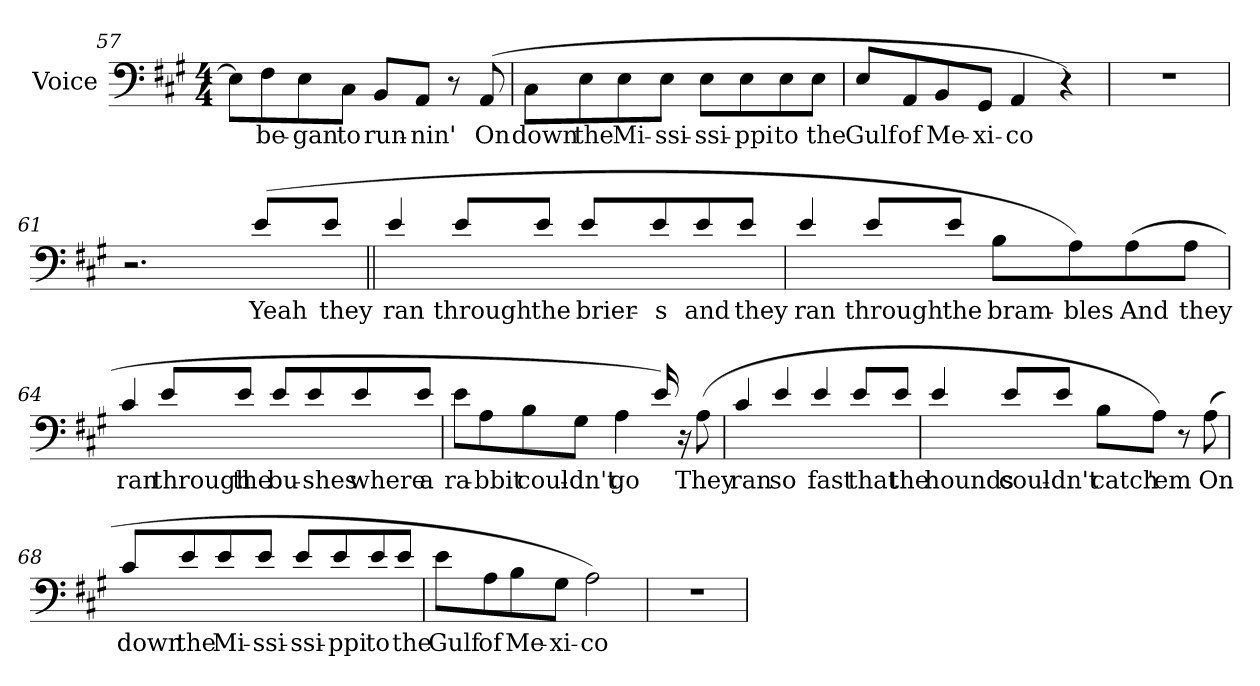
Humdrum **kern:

**kern	**text
*part1	*part1
*staff1	*staff1
*I"Voice	*
*I'Vo.	*
!!LO:PB:g=z
*clefF4	*
*k[f#c#g#]	*
*A:	*
*M4/4	*
=57	=57
8Ei\L]	.
!	!LO:LY:b:color=#000000
8F#i\	be-
!	!LO:LY:b:color=#000000
8Ei\	-gan
!	!LO:LY:b:color=#000000
8C#i\J	to
!	!LO:LY:b:color=#000000
8BBi/L	run-
!	!LO:LY:b:color=#000000
8AAi/J	-nin'
8r	.
!	!LO:LY:b:color=#000000
(8AAi/	On
=58	=58
!	!LO:LY:b:color=#000000
8C#i\L	down
!	!LO:LY:b:color=#000000
8Ei\	the
!	!LO:LY:b:color=#000000
8Ei\	Mi-
!	!LO:LY:b:color=#000000
8Ei\J	-ssi-
!	!LO:LY:b:color=#000000
8Ei\L	-ssi-
!	!LO:LY:b:color=#000000
8Ei\	-ppi
!	!LO:LY:b:color=#000000
8Ei\	to
!	!LO:LY:b:color=#000000
8Ei\J	the
=59	=59
!	!LO:LY:b:color=#000000
8Ei/L	Gulf
!	!LO:LY:b:color=#000000
8AAi/	of
!	!LO:LY:b:color=#000000
8BBi/	Me-
!	!LO:LY:b:color=#000000
8GG#i/J	-xi-
!	!LO:LY:b:color=#000000
4AAi/	-co
4r)	.
=60	=60
1r	.
=61	=61
2.r	.
!	!LO:LY:b:color=#000000
(8ei/L	Yeah
!	!LO:LY:b:color=#000000
8ei/J	they
=62||	=62||
!	!LO:LY:b:color=#000000
4ei/	ran
!	!LO:LY:b:color=#000000
8ei/L	through
!	!LO:LY:b:color=#000000
8ei/J	the
!	!LO:LY:b:color=#000000
8ei/L	brier-
!	!LO:LY:b:color=#000000
8ei/	-s
!	!LO:LY:b:color=#000000
8ei/	and
!	!LO:LY:b:color=#000000
8ei/J	they
!!LO:LB:g=z
=63	=63
!	!LO:LY:b:color=#000000
4ei/	ran
!	!LO:LY:b:color=#000000
8ei/L	through
!	!LO:LY:b:color=#000000
8ei/J	the
!	!LO:LY:b:color=#000000
8Bi\L	bram-
!	!LO:LY:b:color=#000000
8Ai\)	-bles
!	!LO:LY:b:color=#000000
(8Ai\	And
!	!LO:LY:b:color=#000000
8Ai\J	they
=64	=64
!	!LO:LY:b:color=#000000
4c#i/	ran
!	!LO:LY:b:color=#000000
8ei/L	through
!	!LO:LY:b:color=#000000
8ei/J	the
!	!LO:LY:b:color=#000000
8ei/L	bu-
!	!LO:LY:b:color=#000000
8ei/	-shes
!	!LO:LY:b:color=#000000
8ei/	where
!	!LO:LY:b:color=#000000
8ei/J	a
=65	=65
!	!LO:LY:b:color=#000000
8ei\L	ra-
!	!LO:LY:b:color=#000000
8Ai\	-bbit
!	!LO:LY:b:color=#000000
8Bi\	coul-
!	!LO:LY:b:color=#000000
8G#i\J	-dn't
!	!LO:LY:b:color=#000000
4Ai\	go
16ei/)	.
16r	.
!	!LO:LY:b:color=#000000
(8Ai\	They
=66	=66
!	!LO:LY:b:color=#000000
4c#i/	ran
!	!LO:LY:b:color=#000000
4ei/	so
!	!LO:LY:b:color=#000000
4ei/	fast
!	!LO:LY:b:color=#000000
8ei/L	that
!	!LO:LY:b:color=#000000
8ei/J	the
=67	=67
!	!LO:LY:b:color=#000000
4ei/	hounds
!	!LO:LY:b:color=#000000
8ei/L	coul-
!	!LO:LY:b:color=#000000
8ei/J	-dn't
!	!LO:LY:b:color=#000000
8Bi\L	catch
!	!LO:LY:b:color=#000000
8Ai\J)	'em
8r	.
!	!LO:LY:b:color=#000000
(8Ai\	On
!!LO:LB:g=z
=68	=68
!	!LO:LY:b:color=#000000
8c#i/L	down
!	!LO:LY:b:color=#000000
8ei/	the
!	!LO:LY:b:color=#000000
8ei/	Mi-
!	!LO:LY:b:color=#000000
8ei/J	-ssi-
!	!LO:LY:b:color=#000000
8ei/L	-ssi-
!	!LO:LY:b:color=#000000
8ei/	-ppi
!	!LO:LY:b:color=#000000
8ei/	to
!	!LO:LY:b:color=#000000
8ei/J	the
=69	=69
!	!LO:LY:b:color=#000000
8ei\L	Gulf
!	!LO:LY:b:color=#000000
8Ai\	of
!	!LO:LY:b:color=#000000
8Bi\	Me-
!	!LO:LY:b:color=#000000
8G#i\J	-xi-
!	!LO:LY:b:color=#000000
2Ai\)	-co
=70	=70
1r	.
=	=
*-	*-
